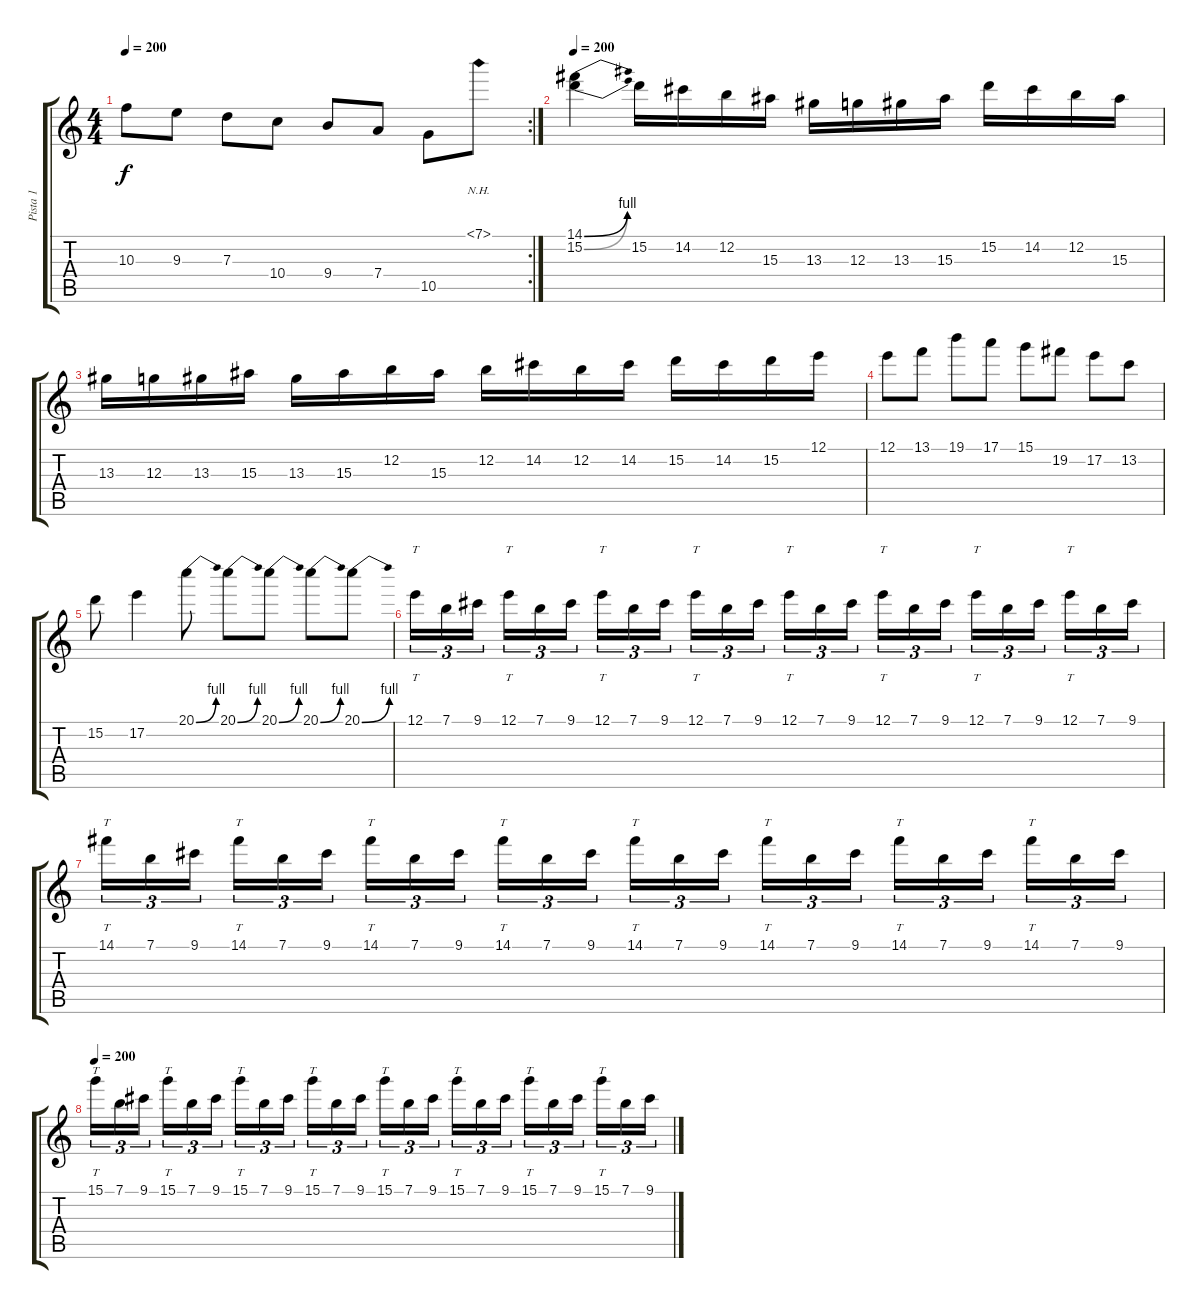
\track ("Pista 1" "Pista 1") {instrument distortionguitar}
\staff {score tabs}
\tuning (E4 B3 G3 D3 A2 E2) {hide}
\rc 2
\ts (4 4)
\tempo 200
\clef g2
\ks c
10.3.8{dy f} 9.3.8 7.3.8 10.4.8 9.4.8 7.4.8 10.5.8 7.1{nh}.8 |
\tempo 200
(14.1{be (bend 0 0 60 4)} 15.2{be (bend 0 0 60 4)}).4 15.2.16 14.2.16 12.2.16 15.3.16 13.3.16 12.3.16 13.3.16 15.3.16 15.2.16 14.2.16 12.2.16 15.3.16 |
13.3.16 12.3.16 13.3.16 15.3.16 13.3.16 15.3.16 12.2.16 15.3.16 12.2.16 14.2.16 12.2.16 14.2.16 15.2.16 14.2.16 15.2.16 12.1.16 |
12.1.8 13.1.8 19.1.8 17.1.8 15.1.8 19.2.8 17.2.8 13.2.8 |
15.2.8 17.2.4 20.1{be (bend 0 0 60 4)}.8 20.1{be (bend 0 0 60 4)}.8 20.1{be (bend 0 0 60 4)}.8 20.1{be (bend 0 0 60 4)}.8 20.1{be (bend 0 0 60 4)}.8 |
12.1.16{tt tu (3 2)} 7.1.16{tu (3 2)} 9.1.16{tu (3 2)} 12.1.16{tt tu (3 2)} 7.1.16{tu (3 2)} 9.1.16{tu (3 2)} 12.1.16{tt tu (3 2)} 7.1.16{tu (3 2)} 9.1.16{tu (3 2)} 12.1.16{tt tu (3 2)} 7.1.16{tu (3 2)} 9.1.16{tu (3 2)} 12.1.16{tt tu (3 2)} 7.1.16{tu (3 2)} 9.1.16{tu (3 2)} 12.1.16{tt tu (3 2)} 7.1.16{tu (3 2)} 9.1.16{tu (3 2)} 12.1.16{tt tu (3 2)} 7.1.16{tu (3 2)} 9.1.16{tu (3 2)} 12.1.16{tt tu (3 2)} 7.1.16{tu (3 2)} 9.1.16{tu (3 2)} |
14.1.16{tt tu (3 2)} 7.1.16{tu (3 2)} 9.1.16{tu (3 2)} 14.1.16{tt tu (3 2)} 7.1.16{tu (3 2)} 9.1.16{tu (3 2)} 14.1.16{tt tu (3 2)} 7.1.16{tu (3 2)} 9.1.16{tu (3 2)} 14.1.16{tt tu (3 2)} 7.1.16{tu (3 2)} 9.1.16{tu (3 2)} 14.1.16{tt tu (3 2)} 7.1.16{tu (3 2)} 9.1.16{tu (3 2)} 14.1.16{tt tu (3 2)} 7.1.16{tu (3 2)} 9.1.16{tu (3 2)} 14.1.16{tt tu (3 2)} 7.1.16{tu (3 2)} 9.1.16{tu (3 2)} 14.1.16{tt tu (3 2)} 7.1.16{tu (3 2)} 9.1.16{tu (3 2)} |
\tempo 200
15.1.16{tt tu (3 2)} 7.1.16{tu (3 2)} 9.1.16{tu (3 2)} 15.1.16{tt tu (3 2)} 7.1.16{tu (3 2)} 9.1.16{tu (3 2)} 15.1.16{tt tu (3 2)} 7.1.16{tu (3 2)} 9.1.16{tu (3 2)} 15.1.16{tt tu (3 2)} 7.1.16{tu (3 2)} 9.1.16{tu (3 2)} 15.1.16{tt tu (3 2)} 7.1.16{tu (3 2)} 9.1.16{tu (3 2)} 15.1.16{tt tu (3 2)} 7.1.16{tu (3 2)} 9.1.16{tu (3 2)} 15.1.16{tt tu (3 2)} 7.1.16{tu (3 2)} 9.1.16{tu (3 2)} 15.1.16{tt tu (3 2)} 7.1.16{tu (3 2)} 9.1.16{tu (3 2)}
